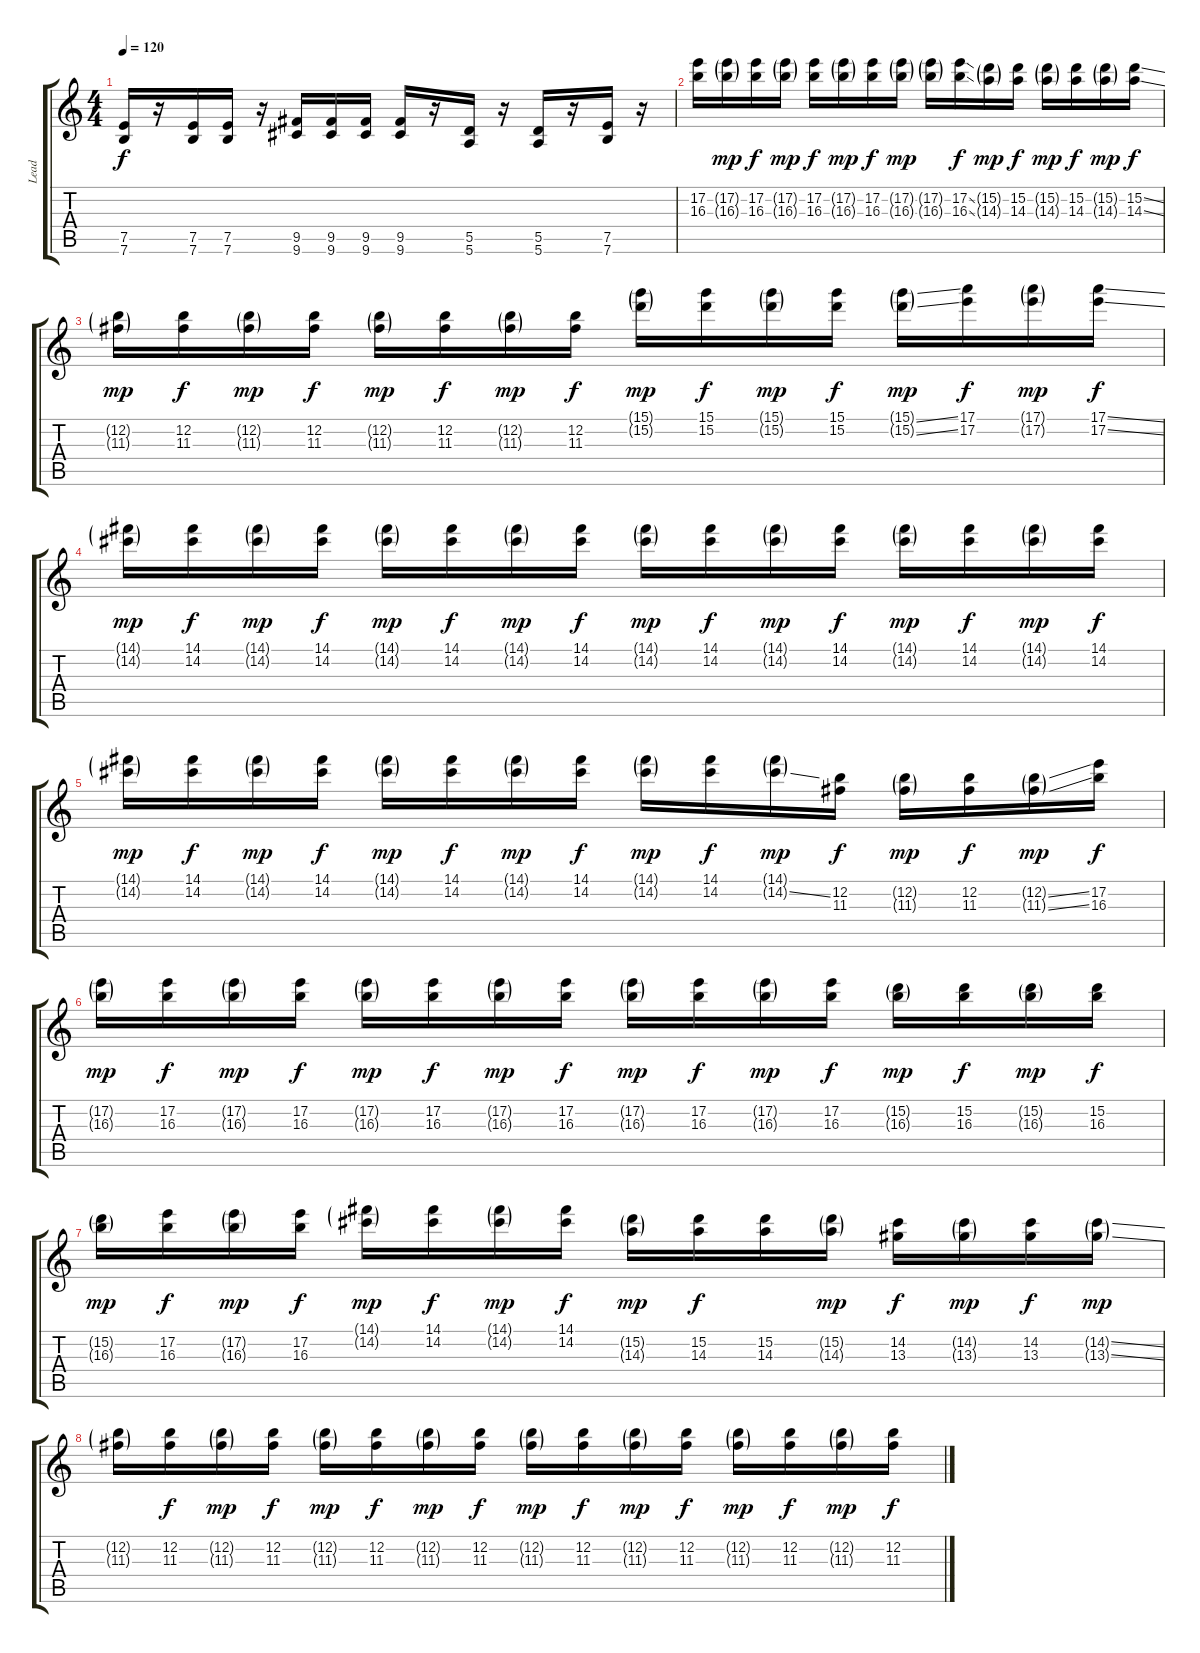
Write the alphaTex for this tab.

\track ("Lead" "Lead") {instrument distortionguitar}
\staff {score tabs}
\tuning (E4 B3 G3 D3 A2 E2) {hide}
\ts (4 4)
\tempo 120
\clef g2
\ks c
(7.5 7.6).16{dy f} r.16 (7.5 7.6).16 (7.5 7.6).16 r.16 (9.5 9.6).16 (9.5 9.6).16 (9.5 9.6).16 (9.5 9.6).16 r.16 (5.5 5.6).16 r.16 (5.5 5.6).16 r.16 (7.5 7.6).16 r.16 |
(17.2 16.3).16 (17.2{g} 16.3{g}).16{dy mp} (17.2 16.3).16{dy f} (17.2{g} 16.3{g}).16{dy mp} (17.2 16.3).16{dy f} (17.2{g} 16.3{g}).16{dy mp} (17.2 16.3).16{dy f} (17.2{g} 16.3{g}).16{dy mp} (17.2{g} 16.3{g}).16 (17.2{ss} 16.3{ss}).16{dy f} (15.2{g} 14.3{g}).16{dy mp} (15.2 14.3).16{dy f} (15.2{g} 14.3{g}).16{dy mp} (15.2 14.3).16{dy f} (15.2{g} 14.3{g}).16{dy mp} (15.2{ss} 14.3{ss}).16{dy f} |
(12.2{g} 11.3{g}).16{dy mp} (12.2 11.3).16{dy f} (12.2{g} 11.3{g}).16{dy mp} (12.2 11.3).16{dy f} (12.2{g} 11.3{g}).16{dy mp} (12.2 11.3).16{dy f} (12.2{g} 11.3{g}).16{dy mp} (12.2 11.3).16{dy f} (15.1{g} 15.2{g}).16{dy mp} (15.1 15.2).16{dy f} (15.1{g} 15.2{g}).16{dy mp} (15.1 15.2).16{dy f} (15.1{ss g} 15.2{ss g}).16{dy mp} (17.1 17.2).16{dy f} (17.1{g} 17.2{g}).16{dy mp} (17.1{ss} 17.2{ss}).16{dy f} |
(14.1{g} 14.2{g}).16{dy mp} (14.1 14.2).16{dy f} (14.1{g} 14.2{g}).16{dy mp} (14.1 14.2).16{dy f} (14.1{g} 14.2{g}).16{dy mp} (14.1 14.2).16{dy f} (14.1{g} 14.2{g}).16{dy mp} (14.1 14.2).16{dy f} (14.1{g} 14.2{g}).16{dy mp} (14.1 14.2).16{dy f} (14.1{g} 14.2{g}).16{dy mp} (14.1 14.2).16{dy f} (14.1{g} 14.2{g}).16{dy mp} (14.1 14.2).16{dy f} (14.1{g} 14.2{g}).16{dy mp} (14.1 14.2).16{dy f} |
(14.1{g} 14.2{g}).16{dy mp} (14.1 14.2).16{dy f} (14.1{g} 14.2{g}).16{dy mp} (14.1 14.2).16{dy f} (14.1{g} 14.2{g}).16{dy mp} (14.1 14.2).16{dy f} (14.1{g} 14.2{g}).16{dy mp} (14.1 14.2).16{dy f} (14.1{g} 14.2{g}).16{dy mp} (14.1 14.2).16{dy f} (14.1{g} 14.2{ss g}).16{dy mp} (12.2 11.3).16{dy f} (12.2{g} 11.3{g}).16{dy mp} (12.2 11.3).16{dy f} (12.2{ss g} 11.3{ss g}).16{dy mp} (17.2 16.3).16{dy f} |
(17.2{g} 16.3{g}).16{dy mp} (17.2 16.3).16{dy f} (17.2{g} 16.3{g}).16{dy mp} (17.2 16.3).16{dy f} (17.2{g} 16.3{g}).16{dy mp} (17.2 16.3).16{dy f} (17.2{g} 16.3{g}).16{dy mp} (17.2 16.3).16{dy f} (17.2{g} 16.3{g}).16{dy mp} (17.2 16.3).16{dy f} (17.2{g} 16.3{g}).16{dy mp} (17.2 16.3).16{dy f} (15.2{g} 16.3{g}).16{dy mp} (15.2 16.3).16{dy f} (15.2{g} 16.3{g}).16{dy mp} (15.2 16.3).16{dy f} |
(15.2{g} 16.3{g}).16{dy mp} (17.2 16.3).16{dy f} (17.2{g} 16.3{g}).16{dy mp} (17.2 16.3).16{dy f} (14.1{g} 14.2{g}).16{dy mp} (14.1 14.2).16{dy f} (14.1{g} 14.2{g}).16{dy mp} (14.1 14.2).16{dy f} (15.2{g} 14.3{g}).16{dy mp} (15.2 14.3).16{dy f} (15.2 14.3).16 (15.2{g} 14.3{g}).16{dy mp} (14.2 13.3).16{dy f} (14.2{g} 13.3{g}).16{dy mp} (14.2 13.3).16{dy f} (14.2{ss g} 13.3{ss g}).16{dy mp} |
(12.2{g} 11.3{g}).16 (12.2 11.3).16{dy f} (12.2{g} 11.3{g}).16{dy mp} (12.2 11.3).16{dy f} (12.2{g} 11.3{g}).16{dy mp} (12.2 11.3).16{dy f} (12.2{g} 11.3{g}).16{dy mp} (12.2 11.3).16{dy f} (12.2{g} 11.3{g}).16{dy mp} (12.2 11.3).16{dy f} (12.2{g} 11.3{g}).16{dy mp} (12.2 11.3).16{dy f} (12.2{g} 11.3{g}).16{dy mp} (12.2 11.3).16{dy f} (12.2{g} 11.3{g}).16{dy mp} (12.2 11.3).16{dy f}
